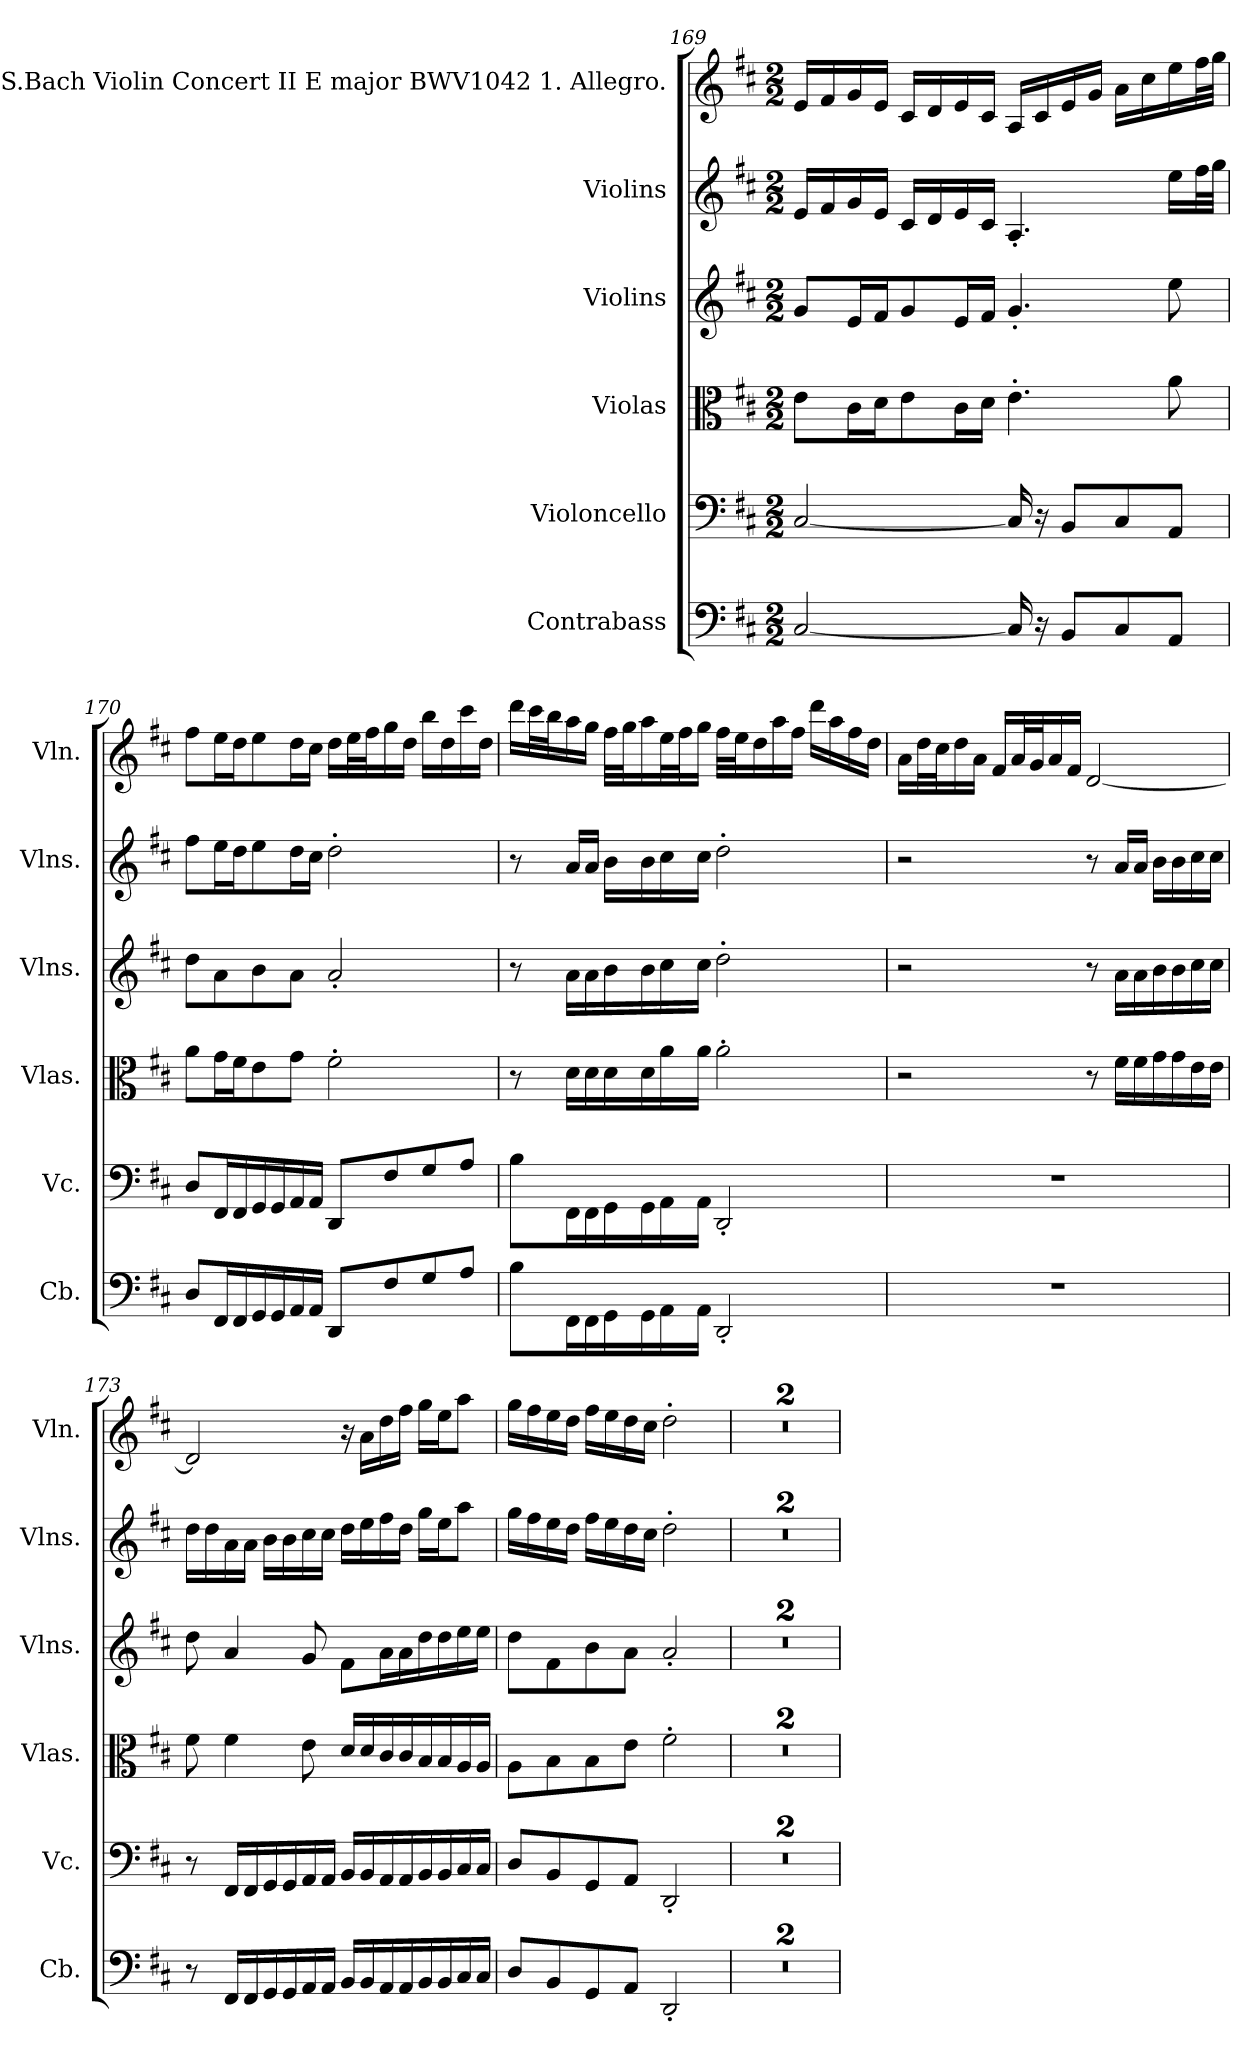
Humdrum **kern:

**kern	**kern	**kern	**kern	**kern	**kern
*part6	*part5	*part4	*part3	*part2	*part1
*staff6	*staff5	*staff4	*staff3	*staff2	*staff1
*I"Contrabass	*I"Violoncello	*I"Violas	*I"Violins	*I"Violins	*I"Violin, J.S.Bach Violin Concert II E major BWV1042 1. Allegro.
*I'Cb.	*I'Vc.	*I'Vlas.	*I'Vlns.	*I'Vlns.	*I'Vln.
*clefF4	*clefF4	*clefC3	*clefG2	*clefG2	*clefG2
*ITrd7c12	*	*	*	*	*
*k[f#c#]	*k[f#c#]	*k[f#c#]	*k[f#c#]	*k[f#c#]	*k[f#c#]
*M2/2	*M2/2	*M2/2	*M2/2	*M2/2	*M2/2
=169	=169	=169	=169	=169	=169
[2CC#/	[2C#/	8e\L	8g/L	16e/LL	16e/LL
.	.	.	.	16f#/	16f#/
.	.	16c#\L	16e/L	16g/	16g/
.	.	16d\J	16f#/J	16e/JJ	16e/JJ
.	.	8e\	8g/	16c#/LL	16c#/LL
.	.	.	.	16d/	16d/
.	.	16c#\L	16e/L	16e/	16e/
.	.	16d\JJ	16f#/JJ	16c#/JJ	16c#/JJ
16CC#/]	16C#/]	4.e'\	4.g'/	4.A'/	16A/LL
16r	16r	.	.	.	16c#/
8BBB/L	8BB/L	.	.	.	16e/
.	.	.	.	.	16g/JJ
8CC#/	8C#/	.	.	.	16a\LL
.	.	.	.	.	16cc#\
8AAA/J	8AA/J	8a\	8ee\	16ee\LL	16ee\
.	.	.	.	32ff#\L	32ff#\L
.	.	.	.	32gg\JJJ	32gg\JJJ
!!LO:LB:g=z
=170	=170	=170	=170	=170	=170
8DD/L	8D/L	8a\L	8dd\L	8ff#\L	8ff#\L
16FFF#/L	16FF#/L	16g\L	8a\	16ee\L	16ee\L
16FFF#/	16FF#/	16f#\J	.	16dd\J	16dd\J
16GGG/	16GG/	8e\	8b\	8ee\	8ee\
16GGG/	16GG/	.	.	.	.
16AAA/	16AA/	8g\J	8a\J	16dd\L	16dd\L
16AAA/JJ	16AA/JJ	.	.	16cc#\JJ	16cc#\JJ
8DDD/L	8DD/L	2f#'\	2a'/	2dd'\	16dd\LL
.	.	.	.	.	32ee\L
.	.	.	.	.	32ff#\J
8FF#/	8F#/	.	.	.	16gg\
.	.	.	.	.	16dd\JJ
8GG/	8G/	.	.	.	16bb\LL
.	.	.	.	.	16dd\
8AA/J	8A/J	.	.	.	16ccc#\
.	.	.	.	.	16dd\JJ
=171	=171	=171	=171	=171	=171
8BB\L	8B\L	8r	8r	8r	16ddd\LL
.	.	.	.	.	32ccc#\L
.	.	.	.	.	32bb\J
16FFF#\L	16FF#\L	16d\LL	16a\LL	16a/LL	16aa\
16FFF#\	16FF#\	16d\	16a\	16a/JJ	16gg\JJ
16GGG\	16GG\	16d\	16b\	16b\LL	32ff#\LLL
.	.	.	.	.	32gg\J
16GGG\	16GG\	16d\	16b\	16b\	16aa\
16AAA\	16AA\	16a\	16cc#\	16cc#\	32ee\L
.	.	.	.	.	32ff#\J
16AAA\JJ	16AA\JJ	16a\JJ	16cc#\JJ	16cc#\JJ	16gg\JJ
2DDD'/	2DD'/	2a'\	2dd'\	2dd'\	32ff#\LLL
.	.	.	.	.	32ee\J
.	.	.	.	.	16dd\
.	.	.	.	.	16aa\
.	.	.	.	.	16ff#\JJ
.	.	.	.	.	16ddd\LL
.	.	.	.	.	16aa\
.	.	.	.	.	16ff#\
.	.	.	.	.	16dd\JJ
!!LO:LB:g=z
=172	=172	=172	=172	=172	=172
1r	1r	2r	2r	2r	16a\LL
.	.	.	.	.	32dd\L
.	.	.	.	.	32cc#\J
.	.	.	.	.	16dd\
.	.	.	.	.	16a\JJ
.	.	.	.	.	16f#/LL
.	.	.	.	.	32a/L
.	.	.	.	.	32g/J
.	.	.	.	.	16a/
.	.	.	.	.	16f#/JJ
.	.	8r	8r	8r	[2d/
.	.	16f#\LL	16a\LL	16a/LL	.
.	.	16f#\	16a\	16a/JJ	.
.	.	16g\	16b\	16b\LL	.
.	.	16g\	16b\	16b\	.
.	.	16e\	16cc#\	16cc#\	.
.	.	16e\JJ	16cc#\JJ	16cc#\JJ	.
=173	=173	=173	=173	=173	=173
8r	8r	8f#\	8dd\	16dd\LL	2d/]
.	.	.	.	16dd\	.
16FFF#/LL	16FF#/LL	4f#\	4a/	16a\	.
16FFF#/	16FF#/	.	.	16a\JJ	.
16GGG/	16GG/	.	.	16b\LL	.
16GGG/	16GG/	.	.	16b\	.
16AAA/	16AA/	8e\	8g/	16cc#\	.
16AAA/JJ	16AA/JJ	.	.	16cc#\JJ	.
16BBB/LL	16BB/LL	16d/LL	8f#\L	16dd\LL	16r
16BBB/	16BB/	16d/	.	16ee\	16a\LL
16AAA/	16AA/	16c#/	16a\L	16ff#\	16dd\
16AAA/	16AA/	16c#/	16a\	16dd\JJ	16ff#\JJ
16BBB/	16BB/	16B/	16dd\	16gg\LL	16gg\LL
16BBB/	16BB/	16B/	16dd\	16ee\J	16ee\J
16CC#/	16C#/	16A/	16ee\	8aa\J	8aa\J
16CC#/JJ	16C#/JJ	16A/JJ	16ee\JJ	.	.
=174	=174	=174	=174	=174	=174
8DD/L	8D/L	8A\L	8dd\L	16gg\LL	16gg\LL
.	.	.	.	16ff#\	16ff#\
8BBB/	8BB/	8B\	8f#\	16ee\	16ee\
.	.	.	.	16dd\JJ	16dd\JJ
8GGG/	8GG/	8B\	8b\	16ff#\LL	16ff#\LL
.	.	.	.	16ee\	16ee\
8AAA/J	8AA/J	8e\J	8a\J	16dd\	16dd\
.	.	.	.	16cc#\JJ	16cc#\JJ
2DDD'/	2DD'/	2f#'\	2a'/	2dd'\	2dd'\
=175	=175	=175	=175	=175	=175
1r	1r	1r	1r	1r	1r
!!LO:PB:g=z
=176	=176	=176	=176	=176	=176
1r	1r	1r	1r	1r	1r
=	=	=	=	=	=
*-	*-	*-	*-	*-	*-
